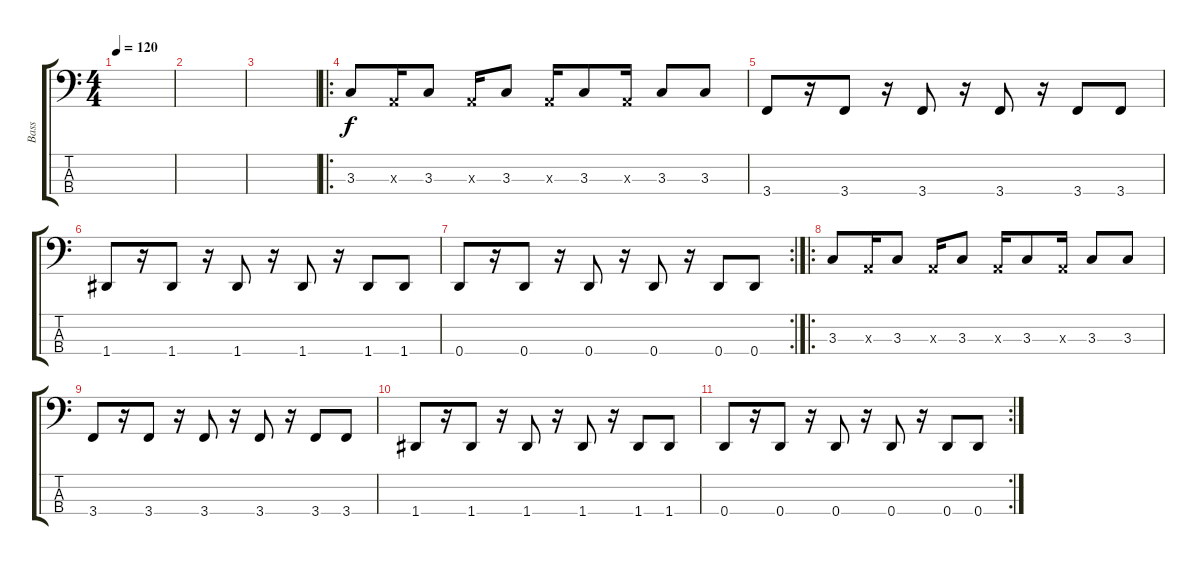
\track ("Bass" "Bass") {instrument electricbassfinger}
\staff {score tabs}
\tuning (G2 D2 A1 D1) {hide}
\ts (4 4)
\tempo 120
\clef f4
\ks c
|
|
|
\ro
3.3.8{dy f} 0.3{x}.16 3.3.8 0.3{x}.16 3.3.8 0.3{x}.16 3.3.8 0.3{x}.16 3.3.8 3.3.8 |
3.4.8 r.16 3.4.8 r.16 3.4.8 r.16 3.4.8 r.16 3.4.8 3.4.8 |
1.4.8 r.16 1.4.8 r.16 1.4.8 r.16 1.4.8 r.16 1.4.8 1.4.8 |
\rc 2
0.4.8 r.16 0.4.8 r.16 0.4.8 r.16 0.4.8 r.16 0.4.8 0.4.8 |
\ro
3.3.8 0.3{x}.16 3.3.8 0.3{x}.16 3.3.8 0.3{x}.16 3.3.8 0.3{x}.16 3.3.8 3.3.8 |
3.4.8 r.16 3.4.8 r.16 3.4.8 r.16 3.4.8 r.16 3.4.8 3.4.8 |
1.4.8 r.16 1.4.8 r.16 1.4.8 r.16 1.4.8 r.16 1.4.8 1.4.8 |
\rc 2
0.4.8 r.16 0.4.8 r.16 0.4.8 r.16 0.4.8 r.16 0.4.8 0.4.8
